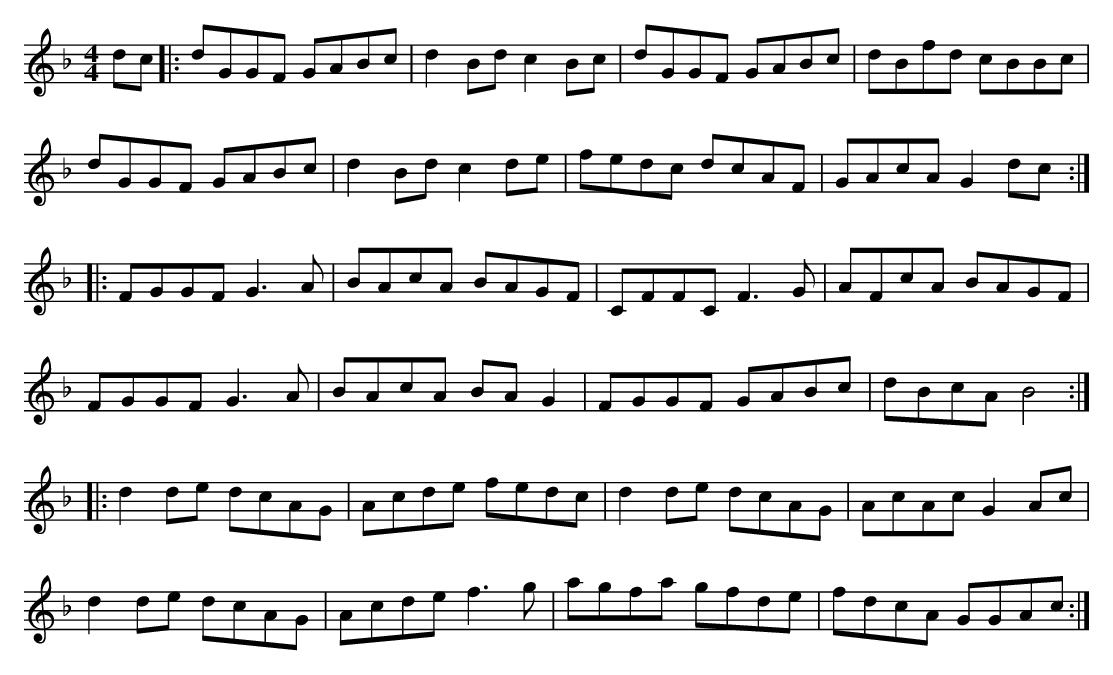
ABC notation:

X:1
M:4/4
K:Gdor
dc|:dGGF GABc|d2Bd c2Bc|dGGF GABc|dBfd cBBc|
dGGF GABc|d2Bd c2de|fedc dcAF|GAcA G2dc:|
|:FGGF G3A|BAcA BAGF|CFFC F3G|AFcA BAGF|
FGGF G3A|BAcA BAG2|FGGF GABc|dBcA B4:|
|:d2de dcAG|Acde fedc|d2de dcAG|AcAc G2Ac|
d2de dcAG|Acde f3g|agfa gfde|fdcA GGAc:|
